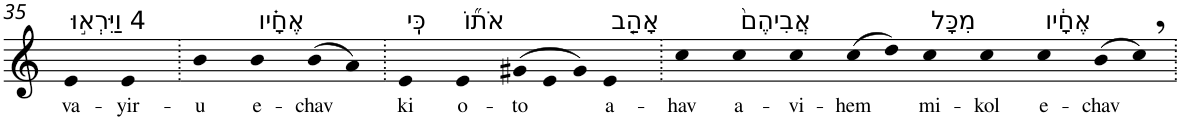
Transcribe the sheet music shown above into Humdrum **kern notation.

**kern	**text
*part1	*part1
*staff1	*staff1
*I"Piano	*
*I'Pno	*
!!LO:PB:g=z
*clefG2	*
*k[]	*
=35	=35
!LO:TX:a:t=4 וַיִּרְא֣וּ	!
!	!LO:LY:b
4e	va-
!	!LO:LY:b
4e	-yir-
=36.	=36.
!	!LO:LY:b
4b	-u
!LO:TX:a:t=אֶחָ֗יו	!
!	!LO:LY:b
4b	e-
!	!LO:LY:b
(>8b	-chav
8a)	.
=37.	=37.
!LO:TX:a:t=כִּֽי	!
!	!LO:LY:b
4e	ki
!LO:TX:a:t=אֹת֞וֹ	!
!	!LO:LY:b
4e	o-
*Xtuplet	*
!	!LO:LY:b
(>12g#X	-to
12e	.
12g#)	.
!LO:TX:a:t=אָהַ֤ב	!
!	!LO:LY:b
4e	a-
=38.	=38.
!	!LO:LY:b
4cc	-hav
!LO:TX:a:t=אֲבִיהֶם֙	!
!	!LO:LY:b
4cc	a-
!	!LO:LY:b
4cc	-vi-
!	!LO:LY:b
(>8cc	-hem
8dd)	.
!LO:TX:a:t=מִכָּל	!
!	!LO:LY:b
4cc	mi-
!	!LO:LY:b
4cc	-kol
!LO:TX:a:t=אֶחָ֔יו	!
!	!LO:LY:b
4cc	e-
!	!LO:LY:b
(>8b	-chav
8cc,)	.
=.	=.
*-	*-
